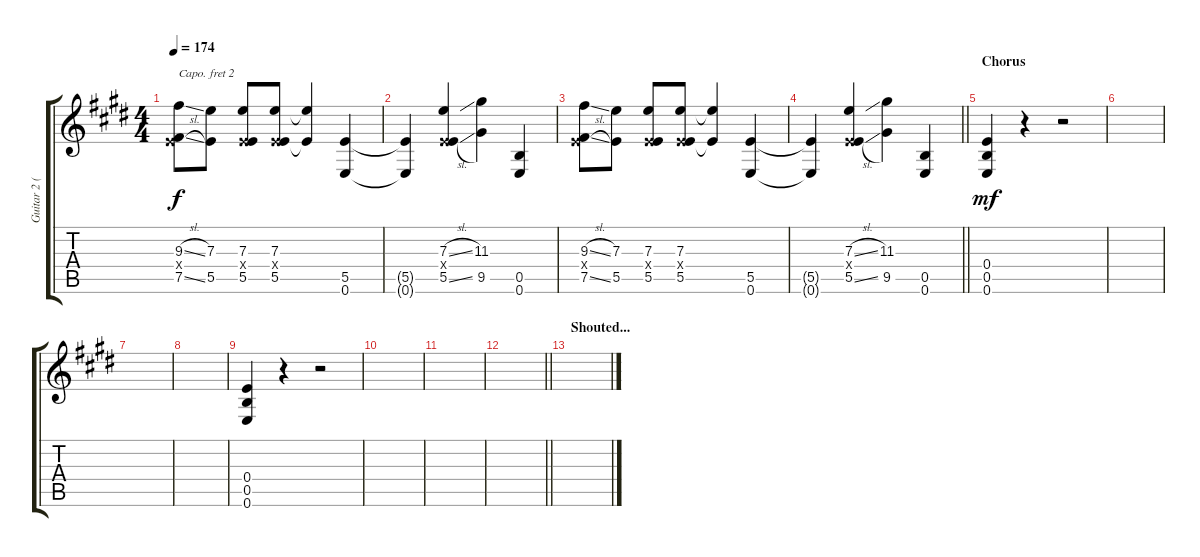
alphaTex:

\track ("Guitar 2 (Drop D, Capo 2)" "Guitar 2 (") {instrument distortionguitar}
\staff {score tabs}
\capo 2
\tuning (E4 B3 G3 D3 A2 D2) {hide}
\ts (4 4)
\tempo 174
\clef g2
\ks e
(9.3{sl} 0.4{x} 7.5{sl}).8{dy f} (7.3 5.5).8 (7.3 0.4{x} 5.5).8 (7.3 0.4{x} 5.5).8 (7.3{t} 5.5{t}).4 (5.5 0.6).4 |
(5.5{t} 0.6{t}).4 (7.3{sl} 0.4{x} 5.5{sl}).4 (11.3 9.5).4 (0.5 0.6).4 |
(9.3{sl} 0.4{x} 7.5{sl}).8 (7.3 5.5).8 (7.3 0.4{x} 5.5).8 (7.3 0.4{x} 5.5).8 (7.3{t} 5.5{t}).4 (5.5 0.6).4 |
\barLineRight lightlight
(5.5{t} 0.6{t}).4 (7.3{sl} 0.4{x} 5.5{sl}).4 (11.3 9.5).4 (0.5 0.6).4 |
\section ("" "Chorus")
(0.4 0.5 0.6).4{dy mf} r.4 r.2 |
|
|
|
(0.4 0.5 0.6).4 r.4 r.2 |
|
|
\barLineRight lightlight
|
\section ("" "Shouted...")
